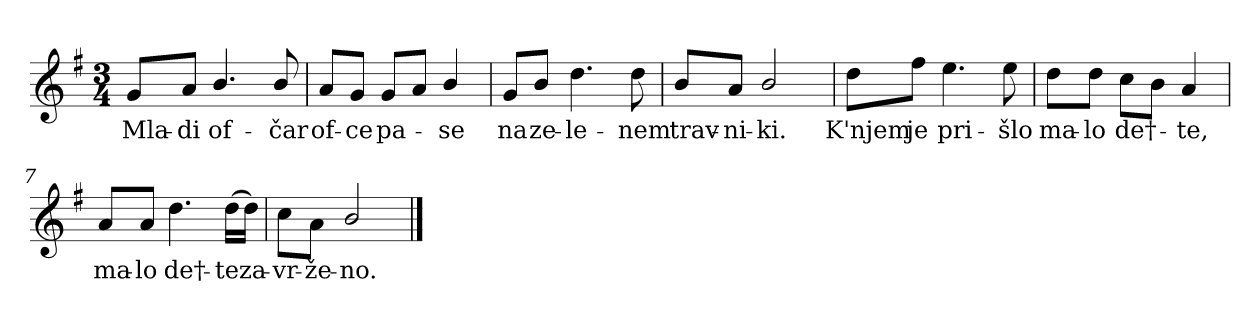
**kern	**text
*part1	*part1
*staff1	*staff1
*clefG2	*
*k[f#]	*
*G:	*
*M3/4	*
*MM72	*
=1	=1
!	!LO:LY:b
8g/L	Mla-
!	!LO:LY:b
8a/J	-di
!	!LO:LY:b
4.b/	of-
!	!LO:LY:b
8b/	-čar
=2	=2
!	!LO:LY:b
8a/L	of-
!	!LO:LY:b
8g/J	-ce
!	!LO:LY:b
8g/L	pa-
8a/J	.
!	!LO:LY:b
4b/	-se
=3	=3
!	!LO:LY:b
8g/L	na
!	!LO:LY:b
8b/J	ze-
!	!LO:LY:b
4.dd\	-le-
!	!LO:LY:b
8dd\	-nem
=4	=4
!	!LO:LY:b
8b/L	trav-
!	!LO:LY:b
8a/J	-ni-
!	!LO:LY:b
2b/	-ki.
!!LO:LB:g=z
=5	=5
!	!LO:LY:b
8dd\L	K'njem
!	!LO:LY:b
8ff#\J	je
!	!LO:LY:b
4.ee\	pri-
!	!LO:LY:b
8ee\	-šlo
=6	=6
!	!LO:LY:b
8dd\L	ma-
!	!LO:LY:b
8dd\J	-lo
!	!LO:LY:b
8cc\L	de†-
8b\J	.
!	!LO:LY:b
4a/	-te,
=7	=7
!	!LO:LY:b
8a/L	ma-
!	!LO:LY:b
8a/J	-lo
!	!LO:LY:b
4.dd\	de†-
!	!LO:LY:b
(>16dd\LL	-te
!	!LO:LY:b
16dd\JJ)	za-
=8	=8
!	!LO:LY:b
8cc\L	-vr-
!	!LO:LY:b
8a\J	-že-
!	!LO:LY:b
2b/	-no.
==	==
*-	*-
